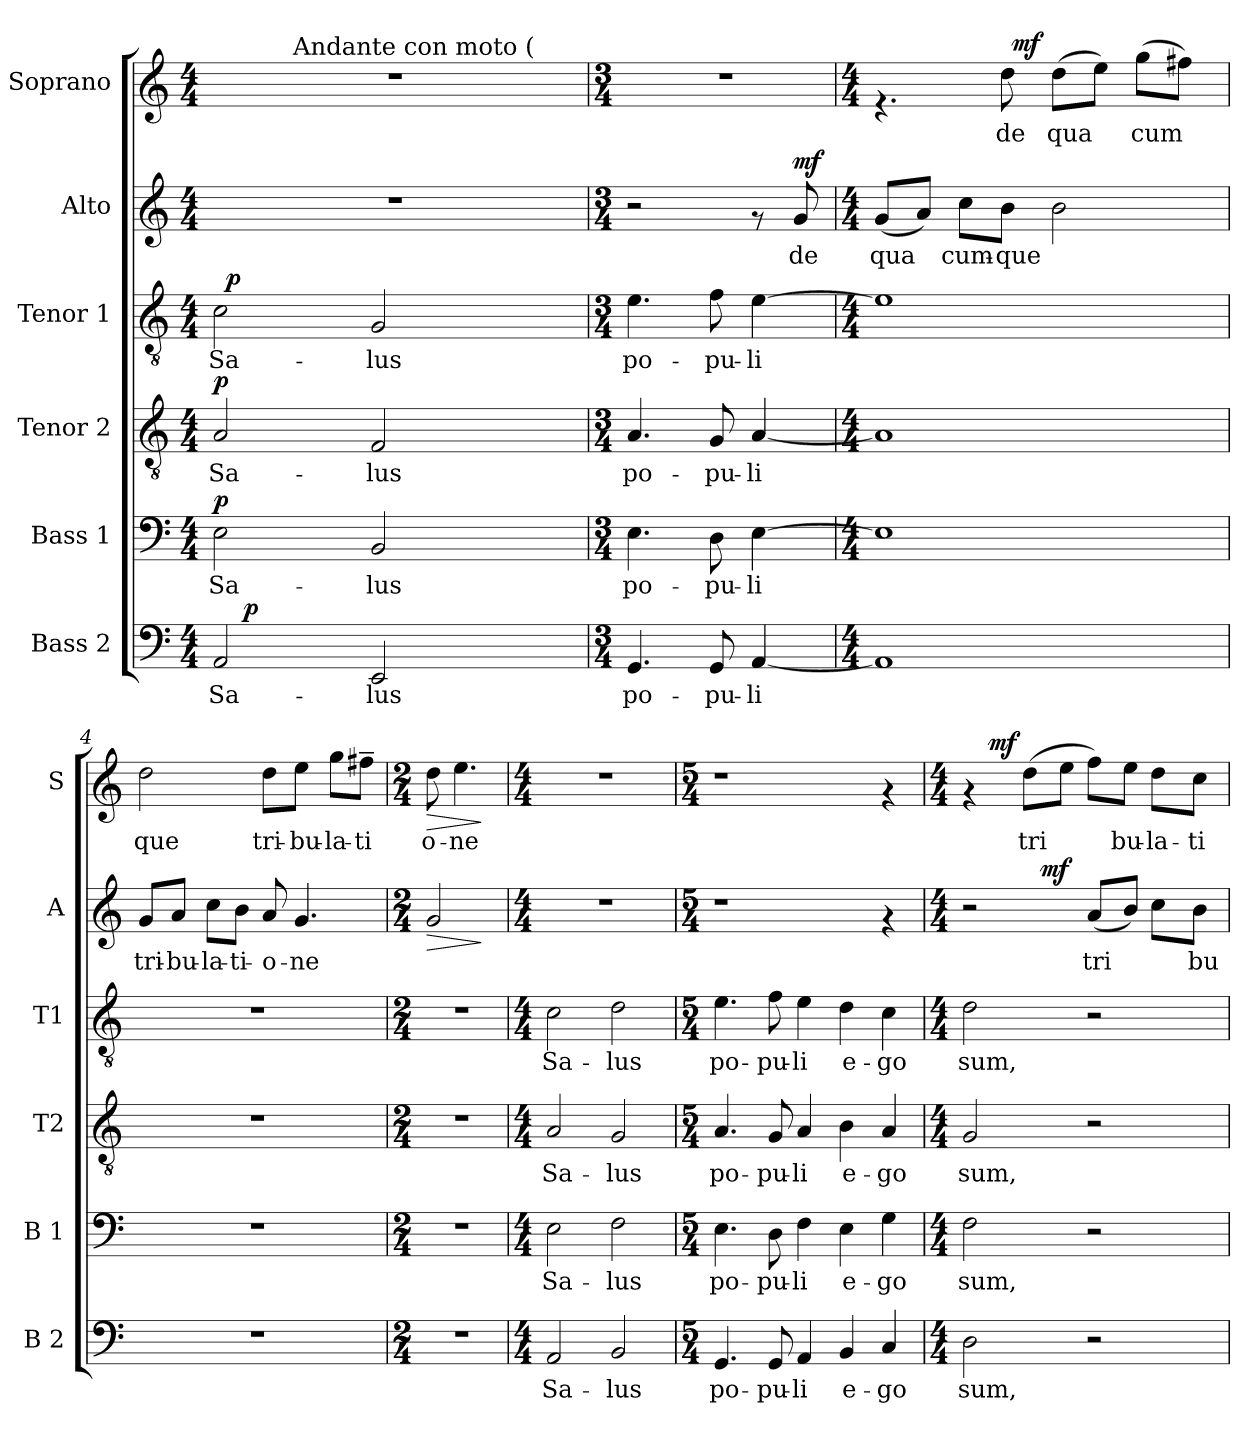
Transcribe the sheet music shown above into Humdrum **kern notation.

**kern	**text	**dynam	**kern	**text	**dynam	**kern	**text	**dynam	**kern	**text	**dynam	**kern	**text	**dynam	**kern	**text	**dynam
*part6	*part6	*part6	*part5	*part5	*part5	*part4	*part4	*part4	*part3	*part3	*part3	*part2	*part2	*part2	*part1	*part1	*part1
*staff6	*staff6	*staff6	*staff5	*staff5	*staff5	*staff4	*staff4	*staff4	*staff3	*staff3	*staff3	*staff2	*staff2	*staff2	*staff1	*staff1	*staff1
*I"Bass 2	*	*	*I"Bass 1	*	*	*I"Tenor 2	*	*	*I"Tenor 1	*	*	*I"Alto	*	*	*I"Soprano	*	*
*I'B 2	*	*	*I'B 1	*	*	*I'T2	*	*	*I'T1	*	*	*I'A	*	*	*I'S	*	*
!!LO:PB:g=z
*stria5	*	*	*stria5	*	*	*stria5	*	*	*stria5	*	*	*stria5	*	*	*stria5	*	*
*clefF4	*	*	*clefF4	*	*	*clefGv2	*	*	*clefGv2	*	*	*clefG2	*	*	*clefG2	*	*
*k[]	*	*	*k[]	*	*	*k[]	*	*	*k[]	*	*	*k[]	*	*	*k[]	*	*
*C:	*	*	*C:	*	*	*C:	*	*	*C:	*	*	*C:	*	*	*C:	*	*
*M4/4	*	*	*M4/4	*	*	*M4/4	*	*	*M4/4	*	*	*M4/4	*	*	*M4/4	*	*
=1	=1	=1	=1	=1	=1	=1	=1	=1	=1	=1	=1	=1	=1	=1	=1	=1	=1
!	!LO:LY:b:cj	!	!	!LO:LY:b:cj	!LO:DY:a	!	!LO:LY:b:cj	!LO:DY:a	!	!LO:LY:b:cj	!	!	!	!	!	!	!
*^	*	*	*	*	*	*	*	*	*^	*	*	*	*	*	*^	*	*
2AA/	32.ryy	Sa-	.	2E\	Sa-	p	2A/	Sa-	p	2c\	64ryy	Sa-	.	1r	.	.	1r	8ryy	.	.
!	!	!	!	!	!	!	!	!	!	!	!	!	!LO:DY:a	!	!	!	!	!	!	!
.	.	.	.	.	.	.	.	.	.	.	2ryy	.	p	.	.	.	.	.	.	.
!	!	!	!LO:DY:a	!	!	!	!	!	!	!	!	!	!	!	!	!	!	!	!	!
.	2ryy	.	p	.	.	.	.	.	.	.	.	.	.	.	.	.	.	.	.	.
.	.	.	.	.	.	.	.	.	.	.	.	.	.	.	.	.	.	32ryy	.	.
!	!	!	!	!	!	!	!	!	!	!	!	!	!	!	!	!	!	!LO:TX:a:t=Andante con moto (	!	!
.	.	.	.	.	.	.	.	.	.	.	.	.	.	.	.	.	.	2ryy	.	.
!	!	!LO:LY:b:cj	!	!	!LO:LY:b:cj	!	!	!LO:LY:b:cj	!	!	!	!LO:LY:b:cj	!	!	!	!	!	!	!	!
2EE/	.	-lus	.	2BB/	-lus	.	2F/	-lus	.	2G/	.	-lus	.	.	.	.	.	.	.	.
.	.	.	.	.	.	.	.	.	.	.	4ryy	.	.	.	.	.	.	.	.	.
.	4ryy	.	.	.	.	.	.	.	.	.	.	.	.	.	.	.	.	.	.	.
.	.	.	.	.	.	.	.	.	.	.	.	.	.	.	.	.	.	4ryy	.	.
.	.	.	.	.	.	.	.	.	.	.	8...ryy	.	.	.	.	.	.	.	.	.
.	8ryy	.	.	.	.	.	.	.	.	.	.	.	.	.	.	.	.	.	.	.
.	.	.	.	.	.	.	.	.	.	.	.	.	.	.	.	.	.	16.ryy	.	.
.	16ryy	.	.	.	.	.	.	.	.	.	.	.	.	.	.	.	.	.	.	.
.	64ryy	.	.	.	.	.	.	.	.	.	.	.	.	.	.	.	.	.	.	.
*v	*v	*	*	*	*	*	*	*	*	*v	*v	*	*	*	*	*	*v	*v	*	*
=2	=2	=2	=2	=2	=2	=2	=2	=2	=2	=2	=2	=2	=2	=2	=2	=2	=2
*M3/4	*	*	*M3/4	*	*	*M3/4	*	*	*M3/4	*	*	*M3/4	*	*	*M3/4	*	*
*^	*	*	*	*	*	*	*	*	*^	*	*	*	*	*	*^	*	*
!	!	!LO:LY:b:cj	!	!	!LO:LY:b:cj	!	!	!LO:LY:b:cj	!	!	!	!LO:LY:b:cj	!	!	!	!	!	!	!	!
*v	*v	*	*	*	*	*	*	*	*	*v	*v	*	*	*	*	*	*v	*v	*	*
4.GG/	po-	.	4.E\	po-	.	4.A/	po-	.	4.e\	po-	.	2r	.	.	2.r	.	.
!	!LO:LY:b:cj	!	!	!LO:LY:b:cj	!	!	!LO:LY:b:cj	!	!	!LO:LY:b:cj	!	!	!	!	!	!	!
8GG/	-pu-	.	8D\	-pu-	.	8G/	-pu-	.	8f\	-pu-	.	.	.	.	.	.	.
!	!LO:LY:b:cj	!	!	!LO:LY:b:cj	!	!	!LO:LY:b:cj	!	!	!LO:LY:b:cj	!	!	!	!	!	!	!
[<4AA/	-li	.	[>4E\	-li	.	[<4A/	-li	.	[>4e\	-li	.	8rf	.	.	.	.	.
!	!	!	!	!	!	!	!	!	!	!	!	!	!LO:LY:b:cj	!LO:DY:a	!	!	!
.	.	.	.	.	.	.	.	.	.	.	.	8g/	de	mf	.	.	.
=3	=3	=3	=3	=3	=3	=3	=3	=3	=3	=3	=3	=3	=3	=3	=3	=3	=3
*M4/4	*	*	*M4/4	*	*	*M4/4	*	*	*M4/4	*	*	*M4/4	*	*	*M4/4	*	*
!	!LO:LY:b:cj	!	!	!LO:LY:b:cj	!	!	!LO:LY:b:cj	!	!	!LO:LY:b:cj	!	!	!LO:LY:b:cj	!	!	!	!
*	*	*	*	*	*	*	*	*	*	*	*	*	*	*	*^	*	*
1AA]	.	.	1E]	.	.	1A]	.	.	1e]	.	.	(<8g/L	qua-	.	4.rf	4ryy	.	.
!	!	!	!	!	!	!	!	!	!	!	!	!	!LO:LY:b:cj	!	!	!	!	!
.	.	.	.	.	.	.	.	.	.	.	.	8a/J)	--	.	.	.	.	.
!	!	!	!	!	!	!	!	!	!	!	!	!	!LO:LY:b:cj	!	!	!	!	!
.	.	.	.	.	.	.	.	.	.	.	.	8cc\L	-cum-	.	.	8ryy	.	.
!	!	!	!	!	!	!	!	!	!	!	!	!	!LO:LY:b:cj	!	!	!	!LO:LY:b:cj	!
.	.	.	.	.	.	.	.	.	.	.	.	8b\J	-que	.	8dd\	64ryy	de	.
!	!	!	!	!	!	!	!	!	!	!	!	!	!	!	!	!	!	!LO:DY:a
.	.	.	.	.	.	.	.	.	.	.	.	.	.	.	.	2ryy	.	mf
!	!	!	!	!	!	!	!	!	!	!	!	!	!LO:LY:b:cj	!	!	!	!LO:LY:b:cj	!
.	.	.	.	.	.	.	.	.	.	.	.	2b\	.	.	(>8dd\L	.	qua-	.
!	!	!	!	!	!	!	!	!	!	!	!	!	!	!	!	!	!LO:LY:b:cj	!
.	.	.	.	.	.	.	.	.	.	.	.	.	.	.	8ee\J)	.	--	.
!	!	!	!	!	!	!	!	!	!	!	!	!	!	!	!	!	!LO:LY:b:cj	!
.	.	.	.	.	.	.	.	.	.	.	.	.	.	.	(>8gg\L	.	-cum-	.
!	!	!	!	!	!	!	!	!	!	!	!	!	!	!	!	!	!LO:LY:b:cj	!
.	.	.	.	.	.	.	.	.	.	.	.	.	.	.	8ff#X\J)	.	--	.
.	.	.	.	.	.	.	.	.	.	.	.	.	.	.	.	16..ryy	.	.
=4	=4	=4	=4	=4	=4	=4	=4	=4	=4	=4	=4	=4	=4	=4	=4	=4	=4	=4
!	!	!	!	!	!	!	!	!	!	!	!	!	!LO:LY:b:cj	!	!	!	!LO:LY:b:cj	!
*	*	*	*	*	*	*	*	*	*	*	*	*	*	*	*v	*v	*	*
1r	.	.	1r	.	.	1r	.	.	1r	.	.	8g/L	tri-	.	2dd\	-que	.
!	!	!	!	!	!	!	!	!	!	!	!	!	!LO:LY:b:cj	!	!	!	!
.	.	.	.	.	.	.	.	.	.	.	.	8a/J	-bu-	.	.	.	.
!	!	!	!	!	!	!	!	!	!	!	!	!	!LO:LY:b:cj	!	!	!	!
.	.	.	.	.	.	.	.	.	.	.	.	8cc\L	-la-	.	.	.	.
!	!	!	!	!	!	!	!	!	!	!	!	!	!LO:LY:b:cj	!	!	!	!
.	.	.	.	.	.	.	.	.	.	.	.	8b\J	-ti-	.	.	.	.
!	!	!	!	!	!	!	!	!	!	!	!	!	!LO:LY:b:cj	!	!	!LO:LY:b:cj	!
.	.	.	.	.	.	.	.	.	.	.	.	8a/	-o-	.	8dd\L	tri-	.
!	!	!	!	!	!	!	!	!	!	!	!	!	!LO:LY:b:cj	!	!	!LO:LY:b:cj	!
.	.	.	.	.	.	.	.	.	.	.	.	4.g/	-ne	.	8ee\J	-bu-	.
!	!	!	!	!	!	!	!	!	!	!	!	!	!	!	!	!LO:LY:b:cj	!
.	.	.	.	.	.	.	.	.	.	.	.	.	.	.	8gg\L	-la-	.
!	!	!	!	!	!	!	!	!	!	!	!	!	!	!	!	!LO:LY:b:cj	!
.	.	.	.	.	.	.	.	.	.	.	.	.	.	.	8ff#X~<\J	-ti	.
!!LO:PB:g=z
=5	=5	=5	=5	=5	=5	=5	=5	=5	=5	=5	=5	=5	=5	=5	=5	=5	=5
*M2/4	*	*	*M2/4	*	*	*M2/4	*	*	*M2/4	*	*	*M2/4	*	*	*M2/4	*	*
!	!	!	!	!	!	!	!	!	!	!	!	!	!LO:LY:b:cj	!LO:HP:b	!	!LO:LY:b:cj	!LO:HP:b
2r	.	.	2r	.	.	2r	.	.	2r	.	.	2g/	.	>	8dd\	o-	>
!	!	!	!	!	!	!	!	!	!	!	!	!	!	!	!	!LO:LY:b:cj	!
.	.	.	.	.	.	.	.	.	.	.	.	.	.	.	4.ee\	-ne	.
.	.	.	.	.	.	.	.	.	.	.	.	.	.	]	.	.	]
=6	=6	=6	=6	=6	=6	=6	=6	=6	=6	=6	=6	=6	=6	=6	=6	=6	=6
*M4/4	*	*	*M4/4	*	*	*M4/4	*	*	*M4/4	*	*	*M4/4	*	*	*M4/4	*	*
!	!LO:LY:b:cj	!	!	!LO:LY:b:cj	!	!	!LO:LY:b:cj	!	!	!LO:LY:b:cj	!	!	!	!	!	!	!
2AA/	Sa-	.	2E\	Sa-	.	2A/	Sa-	.	2c\	Sa-	.	1r	.	.	1r	.	.
!	!LO:LY:b:cj	!	!	!LO:LY:b:cj	!	!	!LO:LY:b:cj	!	!	!LO:LY:b:cj	!	!	!	!	!	!	!
2BB/	-lus	.	2F\	-lus	.	2G/	-lus	.	2d\	-lus	.	.	.	.	.	.	.
=7	=7	=7	=7	=7	=7	=7	=7	=7	=7	=7	=7	=7	=7	=7	=7	=7	=7
*M5/4	*	*	*M5/4	*	*	*M5/4	*	*	*M5/4	*	*	*M5/4	*	*	*M5/4	*	*
!	!LO:LY:b:cj	!	!	!LO:LY:b:cj	!	!	!LO:LY:b:cj	!	!	!LO:LY:b:cj	!	!	!	!	!	!	!
4.GG/	po-	.	4.E\	po-	.	4.A/	po-	.	4.e\	po-	.	1r	.	.	1r	.	.
!	!LO:LY:b:cj	!	!	!LO:LY:b:cj	!	!	!LO:LY:b:cj	!	!	!LO:LY:b:cj	!	!	!	!	!	!	!
8GG/	-pu-	.	8D\	-pu-	.	8G/	-pu-	.	8f\	-pu-	.	.	.	.	.	.	.
!	!LO:LY:b:cj	!	!	!LO:LY:b:cj	!	!	!LO:LY:b:cj	!	!	!LO:LY:b:cj	!	!	!	!	!	!	!
4AA/	-li	.	4F\	-li	.	4A/	-li	.	4e\	-li	.	.	.	.	.	.	.
!	!LO:LY:b:cj	!	!	!LO:LY:b:cj	!	!	!LO:LY:b:cj	!	!	!LO:LY:b:cj	!	!	!	!	!	!	!
4BB/	e-	.	4E\	e-	.	4B\	e-	.	4d\	e-	.	.	.	.	.	.	.
!	!LO:LY:b:cj	!	!	!LO:LY:b:cj	!	!	!LO:LY:b:cj	!	!	!LO:LY:b:cj	!	!	!	!	!	!	!
4C/	-go	.	4G\	-go	.	4A/	-go	.	4c\	-go	.	4rf	.	.	4rf	.	.
=8	=8	=8	=8	=8	=8	=8	=8	=8	=8	=8	=8	=8	=8	=8	=8	=8	=8
*M4/4	*	*	*M4/4	*	*	*M4/4	*	*	*M4/4	*	*	*M4/4	*	*	*M4/4	*	*
!	!LO:LY:b:cj	!	!	!LO:LY:b:cj	!	!	!LO:LY:b:cj	!	!	!LO:LY:b:cj	!	!	!	!	!	!	!
*	*	*	*	*	*	*	*	*	*	*	*	*^	*	*	*^	*	*
2D\	sum,	.	2F\	sum,	.	2G/	sum,	.	2d\	sum,	.	2r	4ryy	.	.	4rf	16ryy	.	.
.	.	.	.	.	.	.	.	.	.	.	.	.	.	.	.	.	64ryy	.	.
!	!	!	!	!	!	!	!	!	!	!	!	!	!	!	!	!	!	!	!LO:DY:a
.	.	.	.	.	.	.	.	.	.	.	.	.	.	.	.	.	2ryy	.	mf
!	!	!	!	!	!	!	!	!	!	!	!	!	!	!	!	!	!	!LO:LY:b:cj	!
.	.	.	.	.	.	.	.	.	.	.	.	.	16ryy	.	.	(>8dd\L	.	tri-	.
!	!	!	!	!	!	!	!	!	!	!	!	!	!	!	!LO:DY:a	!	!	!	!
.	.	.	.	.	.	.	.	.	.	.	.	.	2ryy	.	mf	.	.	.	.
!	!	!	!	!	!	!	!	!	!	!	!	!	!	!	!	!	!	!LO:LY:b:cj	!
.	.	.	.	.	.	.	.	.	.	.	.	.	.	.	.	8ee\J	.	--	.
!	!	!	!	!	!	!	!	!	!	!	!	!	!	!LO:LY:b:cj	!	!	!	!LO:LY:b:cj	!
2r	.	.	2r	.	.	2r	.	.	2r	.	.	(>8a/L	.	tri-	.	8ff\L)	.	--	.
.	.	.	.	.	.	.	.	.	.	.	.	.	.	.	.	.	4ryy	.	.
!	!	!	!	!	!	!	!	!	!	!	!	!	!	!LO:LY:b:cj	!	!	!	!LO:LY:b:cj	!
.	.	.	.	.	.	.	.	.	.	.	.	8b/J)	.	--	.	8ee\J	.	-bu-	.
!	!	!	!	!	!	!	!	!	!	!	!	!	!	!LO:LY:b:cj	!	!	!	!LO:LY:b:cj	!
.	.	.	.	.	.	.	.	.	.	.	.	8cc\L	.	--	.	8dd\L	.	-la-	.
.	.	.	.	.	.	.	.	.	.	.	.	.	8.ryy	.	.	.	.	.	.
.	.	.	.	.	.	.	.	.	.	.	.	.	.	.	.	.	8ryy	.	.
!	!	!	!	!	!	!	!	!	!	!	!	!	!	!LO:LY:b:cj	!	!	!	!LO:LY:b:cj	!
.	.	.	.	.	.	.	.	.	.	.	.	8b\J	.	-bu-	.	8cc\J	.	-ti-	.
.	.	.	.	.	.	.	.	.	.	.	.	.	.	.	.	.	32.ryy	.	.
*	*	*	*	*	*	*	*	*	*	*	*	*v	*v	*	*	*	*	*	*
*	*	*	*	*	*	*	*	*	*	*	*	*	*	*	*v	*v	*	*
=	=	=	=	=	=	=	=	=	=	=	=	=	=	=	=	=	=
*-	*-	*-	*-	*-	*-	*-	*-	*-	*-	*-	*-	*-	*-	*-	*-	*-	*-
